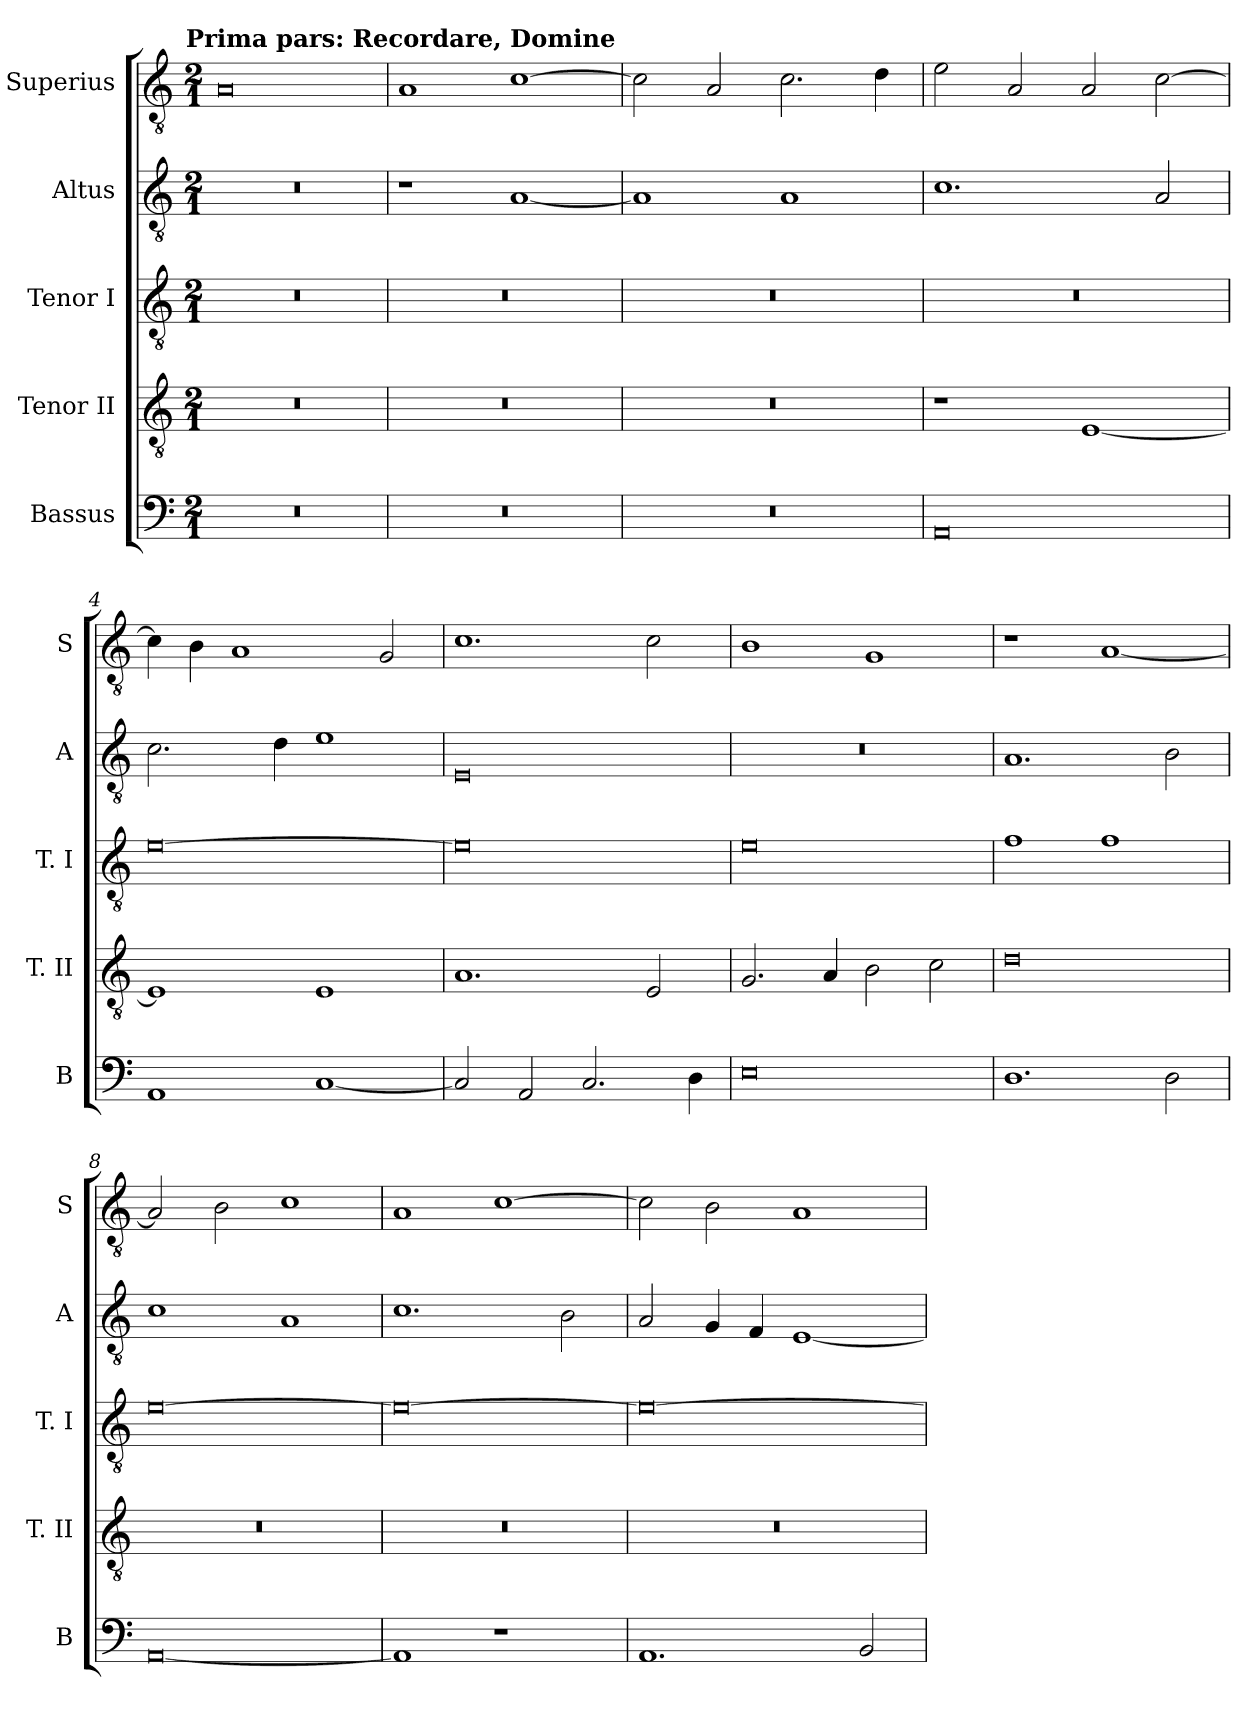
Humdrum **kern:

**kern	**kern	**kern	**kern	**kern
*part5	*part4	*part3	*part2	*part1
*staff5	*staff4	*staff3	*staff2	*staff1
*I"Bassus	*I"Tenor II	*I"Tenor I	*I"Altus	*I"Superius
*I'B	*I'T. II	*I'T. I	*I'A	*I'S
*clefF4	*clefGv2	*clefGv2	*clefGv2	*clefGv2
*k[]	*k[]	*k[]	*k[]	*k[]
*C:	*C:	*C:	*C:	*C:
!!LO:TX:omd:t=Prima pars&colon; Recordare, Domine
*M2/1	*M2/1	*M2/1	*M2/1	*M2/1
=	=	=	=	=
0r	0r	0r	0r	0A
=1	=1	=1	=1	=1
0r	0r	0r	1r	1A
.	.	.	[1A	[1c
=2	=2	=2	=2	=2
0r	0r	0r	1A]	2c]
.	.	.	.	2A
.	.	.	1A	2.c
.	.	.	.	4d
=3	=3	=3	=3	=3
0AA	1r	0r	1.c	2e
.	.	.	.	2A
.	[1E	.	.	2A
.	.	.	2A	[2c
=4	=4	=4	=4	=4
1AA	1E]	[0e	2.c	4c]
.	.	.	.	4B
.	.	.	.	1A
.	.	.	4d	.
[1C	1E	.	1e	.
.	.	.	.	2G
=5	=5	=5	=5	=5
2C]	1.A	0e]	0E	1.c
2AA	.	.	.	.
2.C	.	.	.	.
.	2E	.	.	2c
4D	.	.	.	.
=6	=6	=6	=6	=6
0E	2.G	0e	0r	1B
.	4A	.	.	.
.	2B	.	.	1G
.	2c	.	.	.
=7	=7	=7	=7	=7
1.D	0d	1f	1.A	1r
.	.	1f	.	[1A
2D	.	.	2B	.
=8	=8	=8	=8	=8
[0AA	0r	[0e	1c	2A]
.	.	.	.	2B
.	.	.	1A	1c
=9	=9	=9	=9	=9
1AA]	0r	0e_	1.c	1A
1r	.	.	.	[1c
.	.	.	2B	.
=10	=10	=10	=10	=10
1.AA	0r	0e_	2A	2c]
.	.	.	4G	2B
.	.	.	4F	.
.	.	.	[1E	1A
2BB	.	.	.	.
=	=	=	=	=
*-	*-	*-	*-	*-
